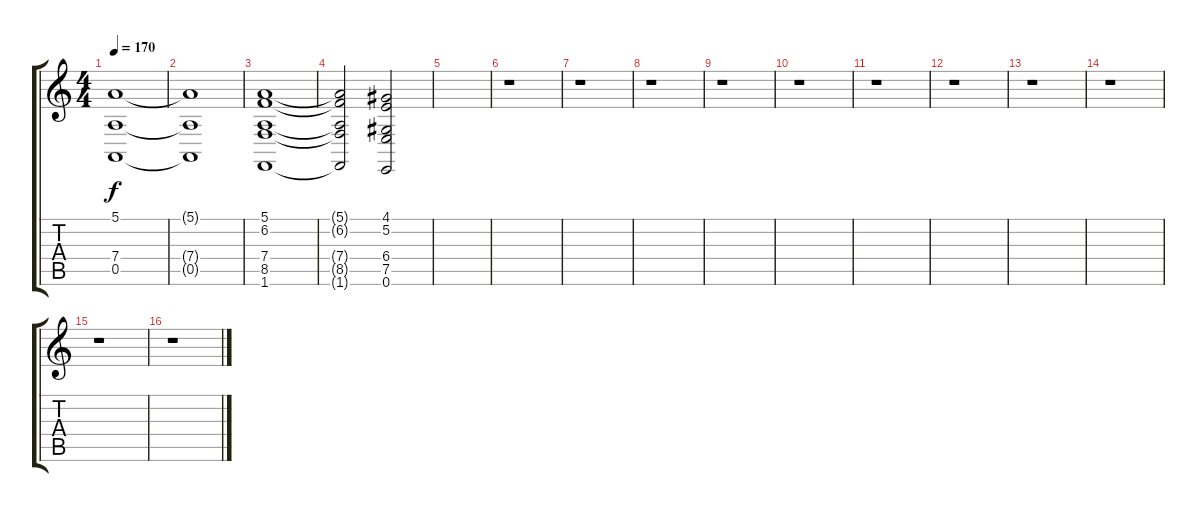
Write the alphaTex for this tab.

\track "" {instrument stringensemble1}
\staff {score tabs}
\tuning (E4 B3 G3 D3 A2 E2) {hide}
\ts (4 4)
\tempo 170
\clef g2
\ks c
(5.1 7.4 0.5).1{dy f} |
(5.1{t} 7.4{t} 0.5{t}).1 |
(5.1 6.2 7.4 8.5 1.6).1 |
(5.1{t} 6.2{t} 7.4{t} 8.5{t} 1.6{t}).2 (4.1 5.2 6.4 7.5 0.6).2 |
|
r.1 |
r.1 |
r.1 |
r.1 |
r.1 |
r.1 |
r.1 |
r.1 |
r.1 |
r.1 |
r.1
